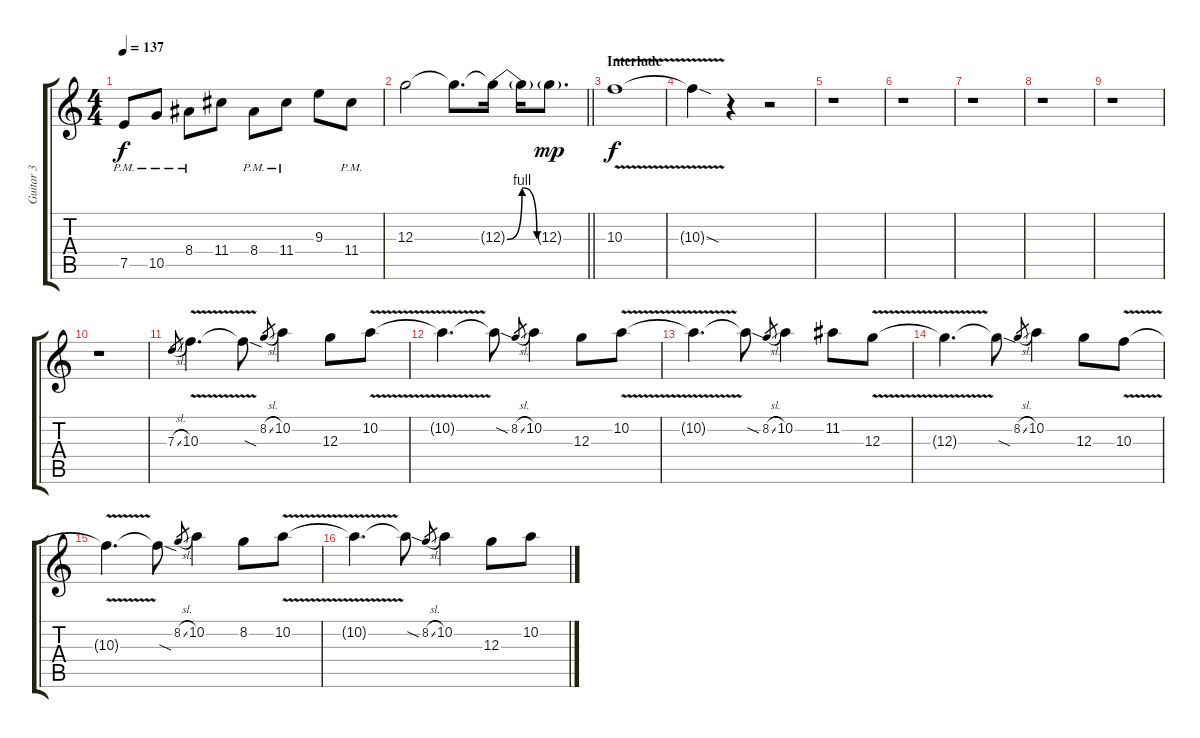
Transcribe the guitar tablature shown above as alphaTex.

\track ("Guitar 3" "Guitar 3") {instrument distortionguitar}
\staff {score tabs}
\tuning (E4 B3 G3 D3 A2 D2) {hide}
\ts (4 4)
\tempo 137
\clef g2
\ks c
7.5{pm}.8{dy f} 10.5{pm}.8 8.4{pm}.8 11.4.8 8.4{pm}.8 11.4{pm}.8 9.3.8 11.4{pm}.8 |
\barLineRight lightlight
12.3.2 12.3{t}.8{d} 12.3{be (bendrelease 0 0 15 4 15 4 60 0) t}.16 12.3{t}.16 12.3{g}.8{d dy mp} |
\section ("" "Interlude")
10.3{v}.1{dy f} |
10.3{sod t}.4 r.4 r.2 |
r.1 |
r.1 |
r.1 |
r.1 |
r.1 |
r.1 |
7.3{sl}.8{gr} 10.3{v}.4{d} 10.3{sod t}.8 8.2{sl}.8{gr} 10.2.4 12.3.8 10.2{v}.8 |
10.2{t}.4{d} 10.2{sod t}.8 8.2{sl}.8{gr} 10.2.4 12.3.8 10.2{v}.8 |
10.2{t}.4{d} 10.2{sod t}.8 8.2{sl}.8{gr} 10.2.4 11.2.8 12.3{v}.8 |
12.3{t}.4{d} 12.3{sod t}.8 8.2{sl}.8{gr} 10.2.4 12.3.8 10.3{v}.8 |
10.3{t}.4{d} 10.3{sod t}.8 8.2{sl}.8{gr} 10.2.4 8.2.8 10.2{v}.8 |
10.2{t}.4{d} 10.2{sod t}.8 8.2{sl}.8{gr} 10.2.4 12.3.8 10.2.8
